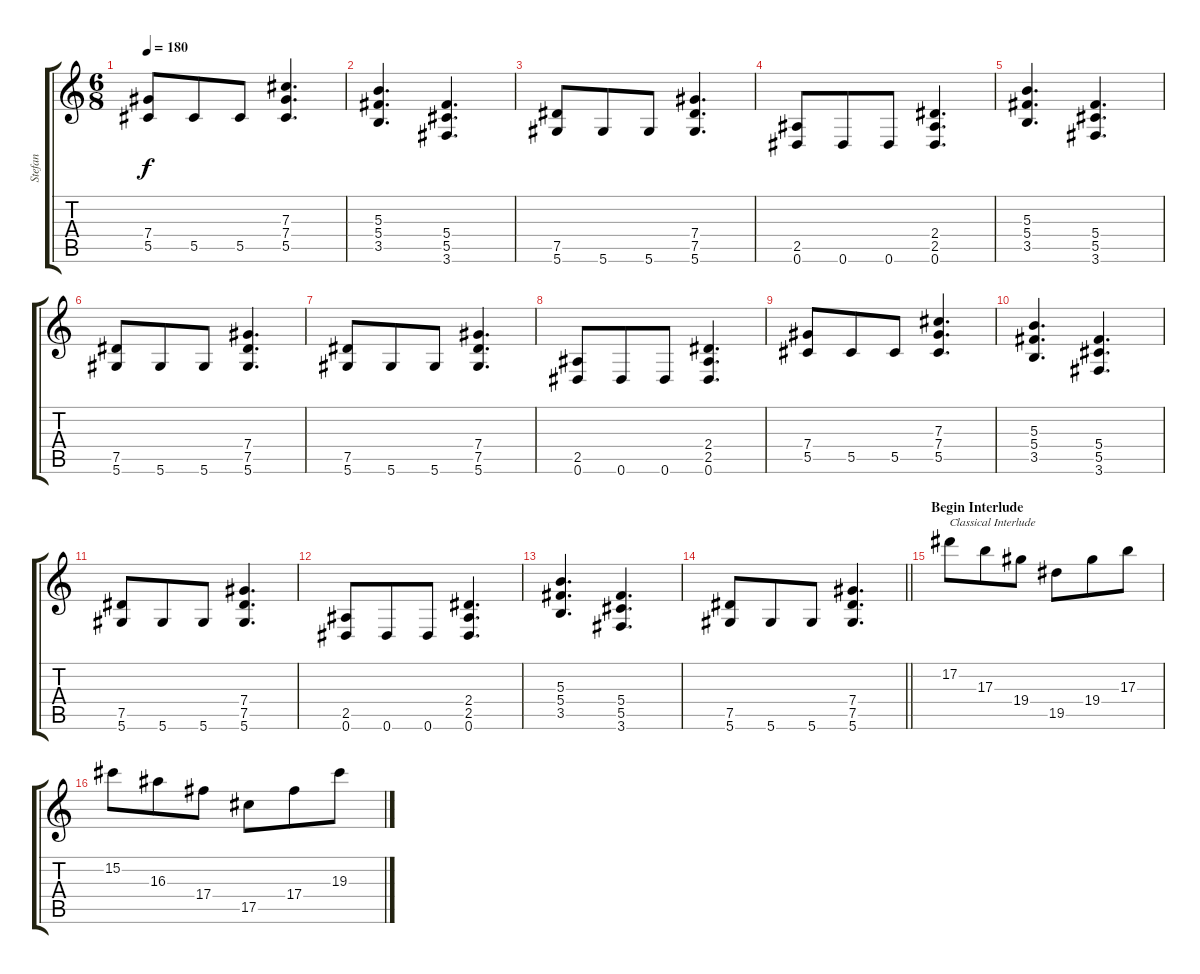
\track ("Stefan" "Stefan") {instrument overdrivenguitar}
\staff {score tabs}
\tuning (Eb4 Bb3 Gb3 Db3 Ab2 Eb2) {hide}
\ts (6 8)
\tempo 180
\clef g2
\ks c
(7.4 5.5).8{dy f} 5.5.8 5.5.8 (7.3 7.4 5.5).4{d} |
(5.3 5.4 3.5).4{d} (5.4 5.5 3.6).4{d} |
(7.5 5.6).8 5.6.8 5.6.8 (7.4 7.5 5.6).4{d} |
(2.5 0.6).8 0.6.8 0.6.8 (2.4 2.5 0.6).4{d} |
(5.3 5.4 3.5).4{d} (5.4 5.5 3.6).4{d} |
(7.5 5.6).8 5.6.8 5.6.8 (7.4 7.5 5.6).4{d} |
(7.5 5.6).8 5.6.8 5.6.8 (7.4 7.5 5.6).4{d} |
(2.5 0.6).8 0.6.8 0.6.8 (2.4 2.5 0.6).4{d} |
(7.4 5.5).8 5.5.8 5.5.8 (7.3 7.4 5.5).4{d} |
(5.3 5.4 3.5).4{d} (5.4 5.5 3.6).4{d} |
(7.5 5.6).8 5.6.8 5.6.8 (7.4 7.5 5.6).4{d} |
(2.5 0.6).8 0.6.8 0.6.8 (2.4 2.5 0.6).4{d} |
(5.3 5.4 3.5).4{d} (5.4 5.5 3.6).4{d} |
\barLineRight lightlight
(7.5 5.6).8 5.6.8 5.6.8 (7.4 7.5 5.6).4{d} |
\section ("" "Begin Interlude")
17.2.8{txt "Classical Interlude"} 17.3.8 19.4.8 19.5.8 19.4.8 17.3.8 |
15.2.8 16.3.8 17.4.8 17.5.8 17.4.8 19.3.8
